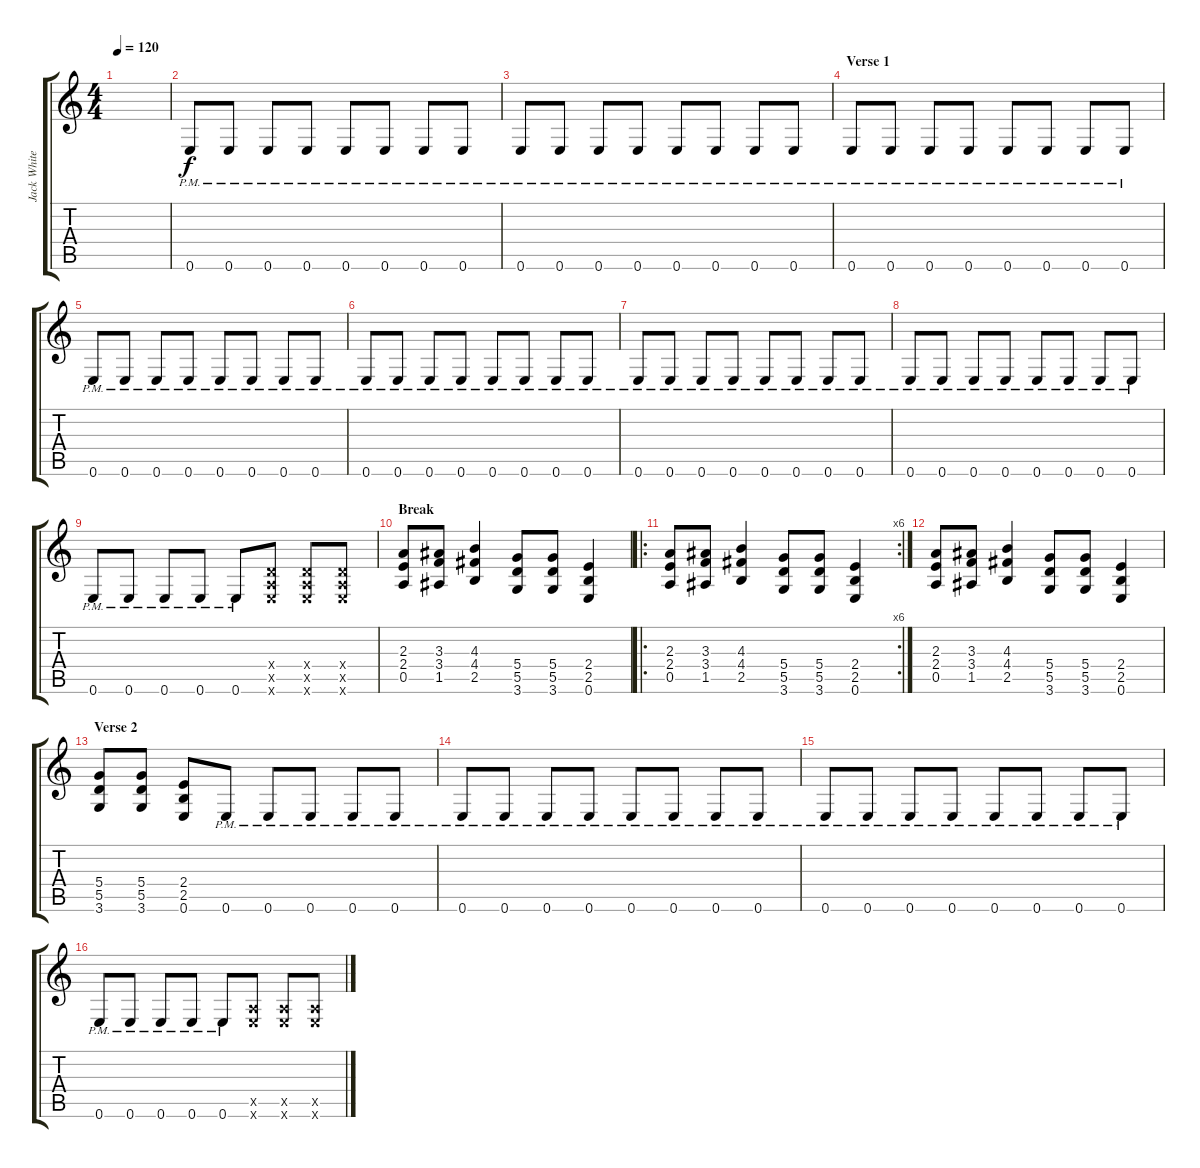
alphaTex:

\track ("Jack White" "Jack White") {instrument distortionguitar}
\staff {score tabs}
\tuning (E4 B3 G3 D3 A2 E2) {hide}
\ts (4 4)
\tempo 120
\clef g2
\ks c
|
0.6{pm}.8 0.6{pm}.8 0.6{pm}.8 0.6{pm}.8 0.6{pm}.8 0.6{pm}.8 0.6{pm}.8 0.6{pm}.8 |
0.6{pm}.8 0.6{pm}.8 0.6{pm}.8 0.6{pm}.8 0.6{pm}.8 0.6{pm}.8 0.6{pm}.8 0.6{pm}.8 |
\section ("" "Verse 1")
0.6{pm}.8 0.6{pm}.8 0.6{pm}.8 0.6{pm}.8 0.6{pm}.8 0.6{pm}.8 0.6{pm}.8 0.6{pm}.8 |
0.6{pm}.8 0.6{pm}.8 0.6{pm}.8 0.6{pm}.8 0.6{pm}.8 0.6{pm}.8 0.6{pm}.8 0.6{pm}.8 |
0.6{pm}.8 0.6{pm}.8 0.6{pm}.8 0.6{pm}.8 0.6{pm}.8 0.6{pm}.8 0.6{pm}.8 0.6{pm}.8 |
0.6{pm}.8 0.6{pm}.8 0.6{pm}.8 0.6{pm}.8 0.6{pm}.8 0.6{pm}.8 0.6{pm}.8 0.6{pm}.8 |
0.6{pm}.8 0.6{pm}.8 0.6{pm}.8 0.6{pm}.8 0.6{pm}.8 0.6{pm}.8 0.6{pm}.8 0.6{pm}.8 |
0.6{pm}.8 0.6{pm}.8 0.6{pm}.8 0.6{pm}.8 0.6{pm}.8 (0.4{x} 0.5{x} 0.6{x}).8 (0.4{x} 0.5{x} 0.6{x}).8 (0.4{x} 0.5{x} 0.6{x}).8 |
\section ("" "Break")
(2.3 2.4 0.5).8 (3.3 3.4 1.5).8 (4.3 4.4 2.5).4 (5.4 5.5 3.6).8 (5.4 5.5 3.6).8 (2.4 2.5 0.6).4 |
\ro
\rc 6
(2.3 2.4 0.5).8 (3.3 3.4 1.5).8 (4.3 4.4 2.5).4 (5.4 5.5 3.6).8 (5.4 5.5 3.6).8 (2.4 2.5 0.6).4 |
(2.3 2.4 0.5).8 (3.3 3.4 1.5).8 (4.3 4.4 2.5).4 (5.4 5.5 3.6).8 (5.4 5.5 3.6).8 (2.4 2.5 0.6).4 |
\section ("" "Verse 2")
(5.4 5.5 3.6).8 (5.4 5.5 3.6).8 (2.4 2.5 0.6).8 0.6{pm}.8 0.6{pm}.8 0.6{pm}.8 0.6{pm}.8 0.6{pm}.8 |
0.6{pm}.8 0.6{pm}.8 0.6{pm}.8 0.6{pm}.8 0.6{pm}.8 0.6{pm}.8 0.6{pm}.8 0.6{pm}.8 |
0.6{pm}.8 0.6{pm}.8 0.6{pm}.8 0.6{pm}.8 0.6{pm}.8 0.6{pm}.8 0.6{pm}.8 0.6{pm}.8 |
0.6{pm}.8 0.6{pm}.8 0.6{pm}.8 0.6{pm}.8 0.6{pm}.8 (0.5{x} 0.6{x}).8 (0.5{x} 0.6{x}).8 (0.5{x} 0.6{x}).8
